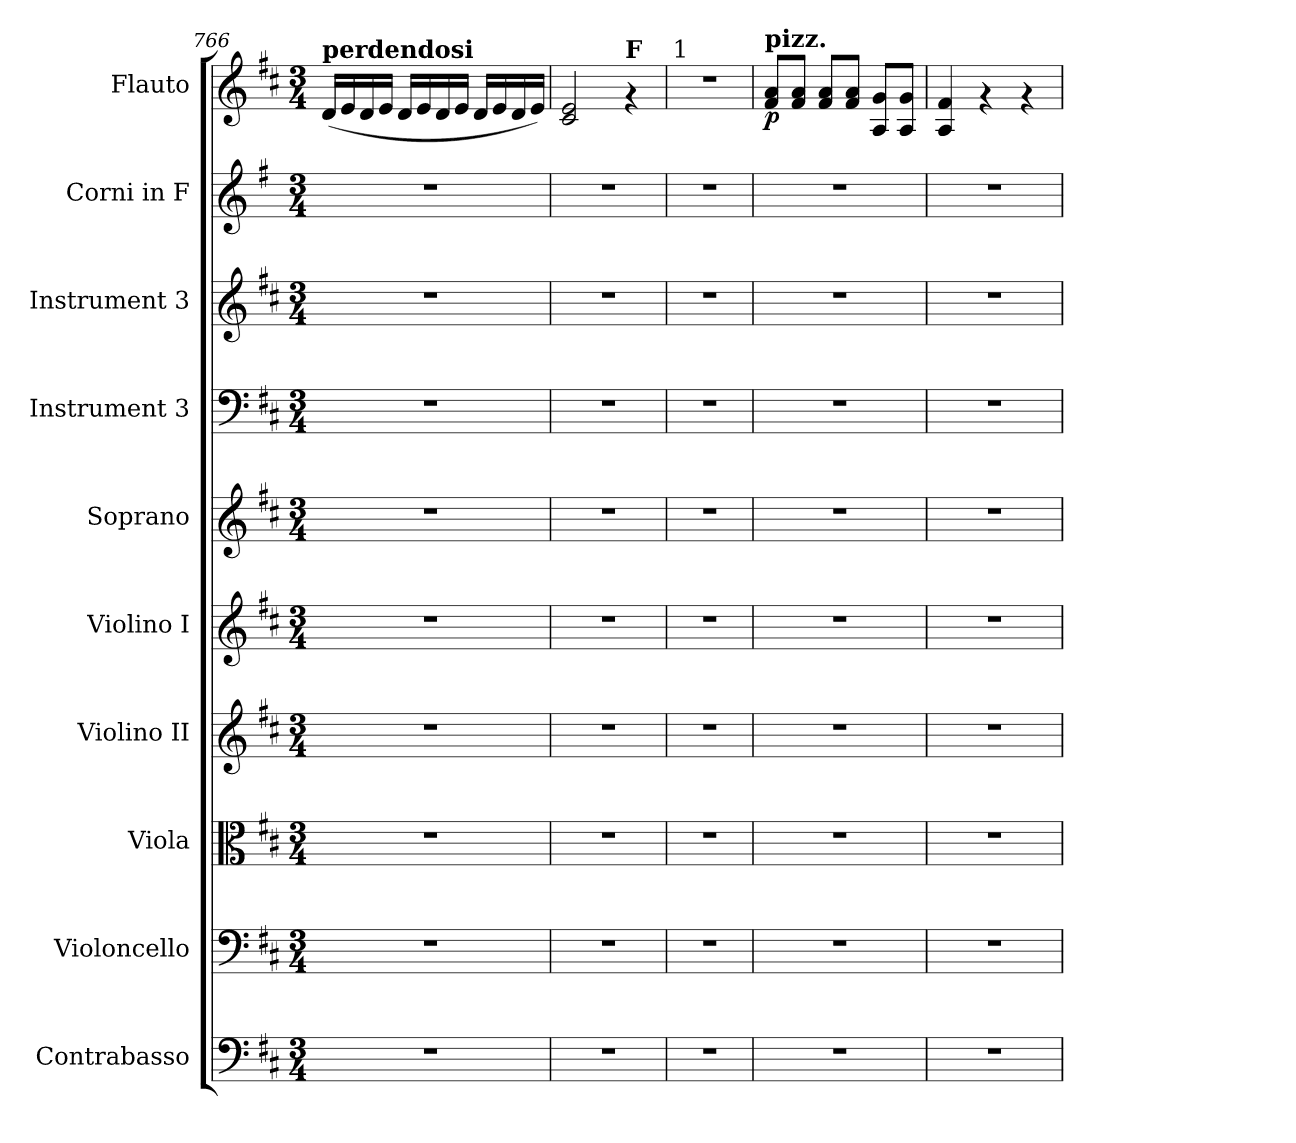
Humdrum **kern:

**kern	**kern	**kern	**kern	**kern	**kern	**kern	**kern	**kern	**kern	**dynam
*part10	*part9	*part8	*part7	*part6	*part5	*part4	*part3	*part2	*part1	*part1
*staff10	*staff9	*staff8	*staff7	*staff6	*staff5	*staff4	*staff3	*staff2	*staff1	*staff1
*I"Contrabasso	*I"Violoncello	*I"Viola	*I"Violino II	*I"Violino I	*I"Soprano	*I"Instrument 3	*I"Instrument 3	*I"Corni in F	*I"Flauto	*
*I'Cb.	*I'Vc.	*I'Vla.	*I'Vln. II	*I'Vln. I	*I'S	*	*	*I'Cor.	*I'Fl.	*
*clefF4	*clefF4	*clefC3	*clefG2	*clefG2	*clefG2	*clefF4	*clefG2	*clefG2	*clefG2	*
*ITrd1c2	*ITrd1c2	*ITrd1c2	*ITrd1c2	*ITrd1c2	*ITrd1c2	*ITrd1c2	*ITrd1c2	*ITrd4c7	*ITrd1c2	*
*k[]	*k[]	*k[]	*k[]	*k[]	*k[]	*k[]	*k[]	*k[]	*k[]	*
*C:	*C:	*C:	*C:	*C:	*C:	*C:	*C:	*C:	*C:	*
*M3/4	*M3/4	*M3/4	*M3/4	*M3/4	*M3/4	*M3/4	*M3/4	*M3/4	*M3/4	*
=766	=766	=766	=766	=766	=766	=766	=766	=766	=766	=766
!	!	!	!	!	!	!	!	!	!LO:TX:a:B:t=perdendosi	!
2.r	2.r	2.r	2.r	2.r	2.r	2.r	2.r	2.r	(<16c/L	.
.	.	.	.	.	.	.	.	.	16d/	.
.	.	.	.	.	.	.	.	.	16c/	.
.	.	.	.	.	.	.	.	.	16d/J	.
.	.	.	.	.	.	.	.	.	16c/L	.
.	.	.	.	.	.	.	.	.	16d/	.
.	.	.	.	.	.	.	.	.	16c/	.
.	.	.	.	.	.	.	.	.	16d/J	.
.	.	.	.	.	.	.	.	.	16c/L	.
.	.	.	.	.	.	.	.	.	16d/	.
.	.	.	.	.	.	.	.	.	16c/	.
.	.	.	.	.	.	.	.	.	16d/J)	.
=767	=767	=767	=767	=767	=767	=767	=767	=767	=767	=767
2.r	2.r	2.r	2.r	2.r	2.r	2.r	2.r	2.r	2d/ 2B/	.
!	!	!	!	!	!	!	!	!	!LO:TX:a:B:t=F	!
.	.	.	.	.	.	.	.	.	4rf	.
=768	=768	=768	=768	=768	=768	=768	=768	=768	=768	=768
!	!	!	!	!	!	!	!	!	!LO:TX:a:t=1	!
2.r	2.r	2.r	2.r	2.r	2.r	2.r	2.r	2.r	2.r	.
!!LO:PB:g=z
=769	=769	=769	=769	=769	=769	=769	=769	=769	=769	=769
!	!	!	!	!	!	!	!	!	!LO:TX:a:B:t=pizz.	!
!	!	!	!	!	!	!	!	!	!	!LO:DY:b
2.r	2.r	2.r	2.r	2.r	2.r	2.r	2.r	2.r	8g/ 8e/L	p
.	.	.	.	.	.	.	.	.	8g/ 8e/J	.
.	.	.	.	.	.	.	.	.	8g/ 8e/L	.
.	.	.	.	.	.	.	.	.	8g/ 8e/J	.
.	.	.	.	.	.	.	.	.	8f/ 8G/L	.
.	.	.	.	.	.	.	.	.	8f/ 8G/J	.
=770	=770	=770	=770	=770	=770	=770	=770	=770	=770	=770
2.r	2.r	2.r	2.r	2.r	2.r	2.r	2.r	2.r	4e/ 4G/	.
.	.	.	.	.	.	.	.	.	4rf	.
.	.	.	.	.	.	.	.	.	4rf	.
=	=	=	=	=	=	=	=	=	=	=
*-	*-	*-	*-	*-	*-	*-	*-	*-	*-	*-
